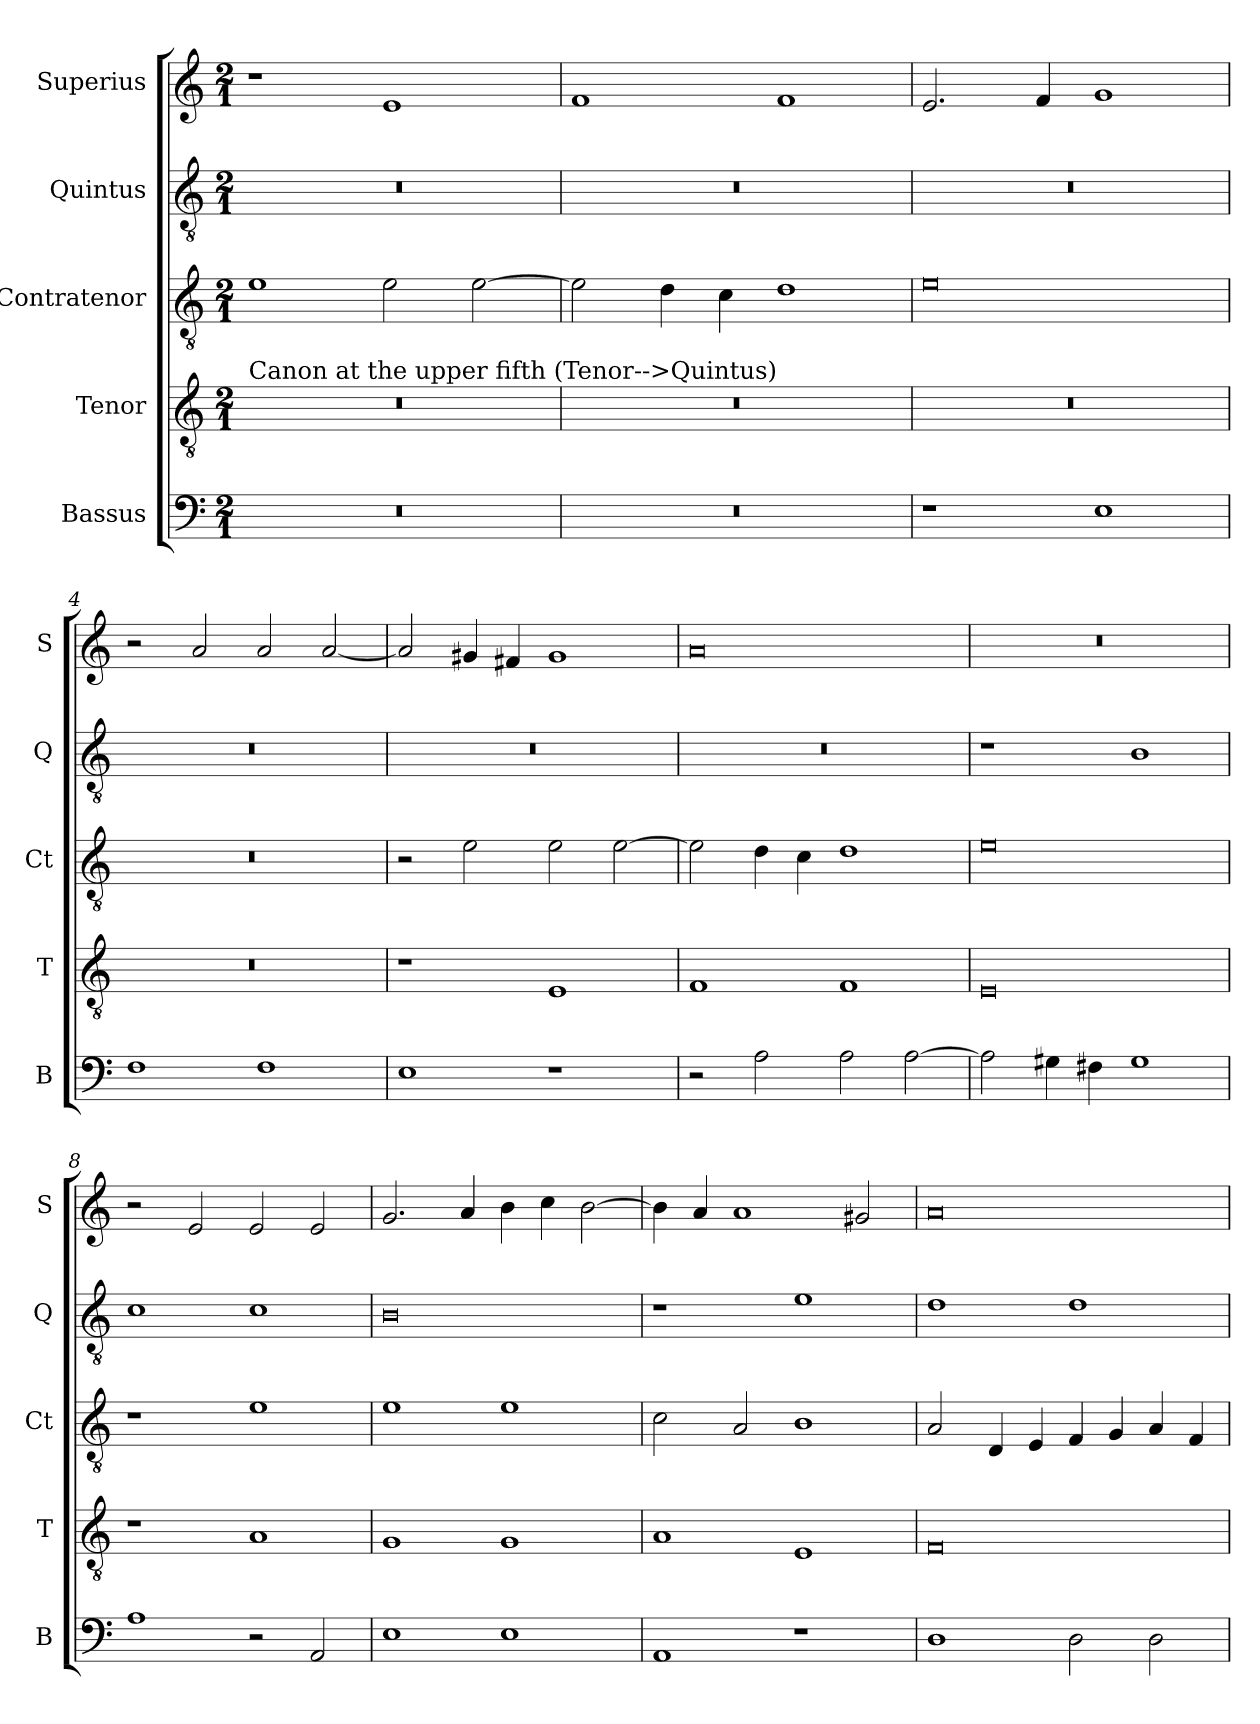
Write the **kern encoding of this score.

**kern	**kern	**kern	**kern	**kern
*part5	*part4	*part3	*part2	*part1
*staff5	*staff4	*staff3	*staff2	*staff1
*I"Bassus	*I"Tenor	*I"Contratenor	*I"Quintus	*I"Superius
*I'B	*I'T	*I'Ct	*I'Q	*I'S
*clefF4	*clefGv2	*clefGv2	*clefGv2	*clefG2
*k[]	*k[]	*k[]	*k[]	*k[]
*M2/1	*M2/1	*M2/1	*M2/1	*M2/1
=1	=1	=1	=1	=1
!	!LO:TX:a:t=Canon at the upper fifth (Tenor-->Quintus)	!	!	!
0r	0r	1e	0r	1r
.	.	2e\	.	1e
.	.	[2e\	.	.
=2	=2	=2	=2	=2
0r	0r	2e\]	0r	1f
.	.	4d\	.	.
.	.	4c\	.	.
.	.	1d	.	1f
=3	=3	=3	=3	=3
1r	0r	0e	0r	2.e/
.	.	.	.	4f/
1E	.	.	.	1g
=4	=4	=4	=4	=4
1F	0r	0r	0r	2r
.	.	.	.	2a/
1F	.	.	.	2a/
.	.	.	.	[2a/
=5	=5	=5	=5	=5
1E	1r	2r	0r	2a/]
.	.	2e\	.	4g#X/
.	.	.	.	4f#X/
1r	1E	2e\	.	1g#
.	.	[2e\	.	.
=6	=6	=6	=6	=6
2r	1F	2e\]	0r	0a
2A\	.	4d\	.	.
.	.	4c\	.	.
2A\	1F	1d	.	.
[2A\	.	.	.	.
=7	=7	=7	=7	=7
2A\]	0E	0e	1r	0r
4G#X\	.	.	.	.
4F#X\	.	.	.	.
1G#	.	.	1B	.
=8	=8	=8	=8	=8
1A	1r	1r	1c	2r
.	.	.	.	2e/
2r	1A	1e	1c	2e/
2AA/	.	.	.	2e/
=9	=9	=9	=9	=9
1E	1G	1e	0B	2.g/
.	.	.	.	4a/
1E	1G	1e	.	4b\
.	.	.	.	4cc\
.	.	.	.	[2b\
=10	=10	=10	=10	=10
1AA	1A	2c\	1r	4b\]
.	.	.	.	4a/
.	.	2A/	.	1a
1r	1E	1B	1e	.
.	.	.	.	2g#X/
=11	=11	=11	=11	=11
1D	0F	2A/	1d	0a
.	.	4D/	.	.
.	.	4E/	.	.
2D\	.	4F/	1d	.
.	.	4G/	.	.
2D\	.	4A/	.	.
.	.	4F/	.	.
=	=	=	=	=
*-	*-	*-	*-	*-
